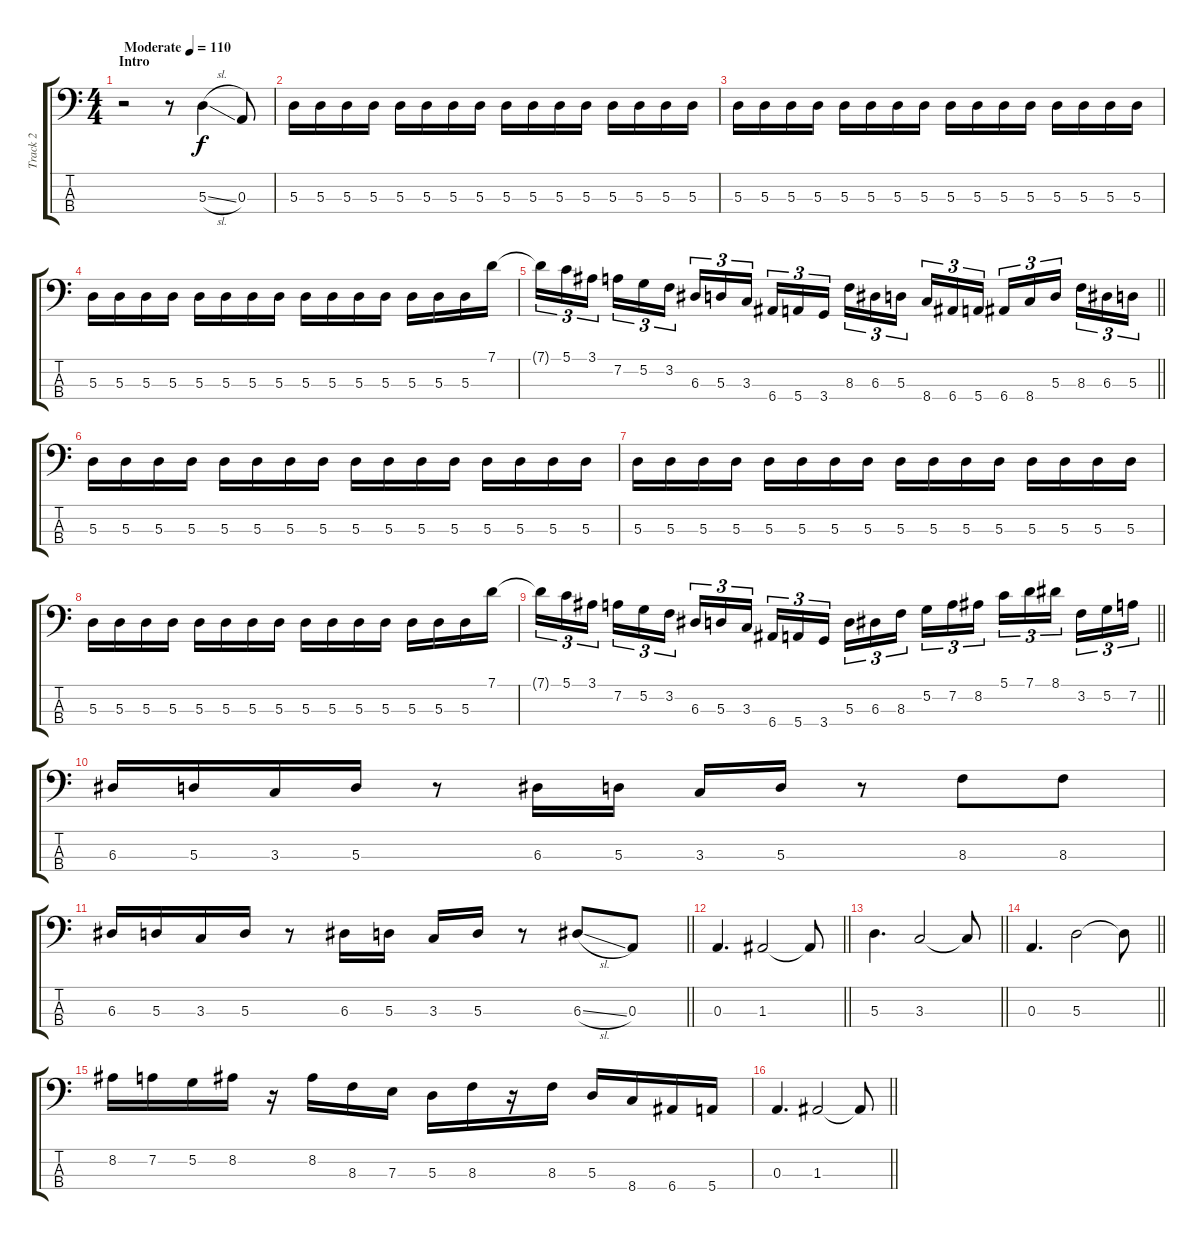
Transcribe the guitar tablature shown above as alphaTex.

\track ("Track 2" "Track 2") {instrument electricbassfinger}
\staff {score tabs}
\tuning (G2 D2 A1 E1) {hide}
\ts (4 4)
\section ("" "Intro")
\tempo (110 "Moderate")
\clef f4
\ks c
r.2{dy f instrument electricbassfinger} r.8 5.3{sl}.4 0.3.8 |
5.3.16 5.3.16 5.3.16 5.3.16 5.3.16 5.3.16 5.3.16 5.3.16 5.3.16 5.3.16 5.3.16 5.3.16 5.3.16 5.3.16 5.3.16 5.3.16 |
5.3.16 5.3.16 5.3.16 5.3.16 5.3.16 5.3.16 5.3.16 5.3.16 5.3.16 5.3.16 5.3.16 5.3.16 5.3.16 5.3.16 5.3.16 5.3.16 |
5.3.16 5.3.16 5.3.16 5.3.16 5.3.16 5.3.16 5.3.16 5.3.16 5.3.16 5.3.16 5.3.16 5.3.16 5.3.16 5.3.16 5.3.16 7.1.16 |
\barLineRight lightlight
7.1{t}.16{tu (3 2)} 5.1.16{tu (3 2)} 3.1.16{tu (3 2) beam splitsecondary} 7.2.16{tu (3 2)} 5.2.16{tu (3 2)} 3.2.16{tu (3 2)} 6.3.16{tu (3 2)} 5.3.16{tu (3 2)} 3.3.16{tu (3 2) beam splitsecondary} 6.4.16{tu (3 2)} 5.4.16{tu (3 2)} 3.4.16{tu (3 2)} 8.3.16{tu (3 2)} 6.3.16{tu (3 2)} 5.3.16{tu (3 2) beam splitsecondary} 8.4.16{tu (3 2)} 6.4.16{tu (3 2)} 5.4.16{tu (3 2)} 6.4.16{tu (3 2)} 8.4.16{tu (3 2)} 5.3.16{tu (3 2) beam splitsecondary} 8.3.16{tu (3 2)} 6.3.16{tu (3 2)} 5.3.16{tu (3 2)} |
\section ("" "")
5.3.16 5.3.16 5.3.16 5.3.16 5.3.16 5.3.16 5.3.16 5.3.16 5.3.16 5.3.16 5.3.16 5.3.16 5.3.16 5.3.16 5.3.16 5.3.16 |
5.3.16 5.3.16 5.3.16 5.3.16 5.3.16 5.3.16 5.3.16 5.3.16 5.3.16 5.3.16 5.3.16 5.3.16 5.3.16 5.3.16 5.3.16 5.3.16 |
5.3.16 5.3.16 5.3.16 5.3.16 5.3.16 5.3.16 5.3.16 5.3.16 5.3.16 5.3.16 5.3.16 5.3.16 5.3.16 5.3.16 5.3.16 7.1.16 |
\barLineRight lightlight
7.1{t}.16{tu (3 2)} 5.1.16{tu (3 2)} 3.1.16{tu (3 2) beam splitsecondary} 7.2.16{tu (3 2)} 5.2.16{tu (3 2)} 3.2.16{tu (3 2)} 6.3.16{tu (3 2)} 5.3.16{tu (3 2)} 3.3.16{tu (3 2) beam splitsecondary} 6.4.16{tu (3 2)} 5.4.16{tu (3 2)} 3.4.16{tu (3 2)} 5.3.16{tu (3 2)} 6.3.16{tu (3 2)} 8.3.16{tu (3 2) beam splitsecondary} 5.2.16{tu (3 2)} 7.2.16{tu (3 2)} 8.2.16{tu (3 2)} 5.1.16{tu (3 2)} 7.1.16{tu (3 2)} 8.1.16{tu (3 2) beam splitsecondary} 3.2.16{tu (3 2)} 5.2.16{tu (3 2)} 7.2.16{tu (3 2)} |
\section ("" "")
6.3.16 5.3.16 3.3.16 5.3.16 r.8 6.3.16 5.3.16 3.3.16 5.3.16 r.8 8.3.8 8.3.8 |
\barLineRight lightlight
6.3.16 5.3.16 3.3.16 5.3.16 r.8 6.3.16 5.3.16 3.3.16 5.3.16 r.8 6.3{sl}.8 0.3.8 |
\section ("" "")
\barLineRight lightlight
0.3.4{d} 1.3.2 1.3{t}.8 |
\barLineRight lightlight
5.3.4{d} 3.3.2 3.3{t}.8 |
\barLineRight lightlight
0.3.4{d} 5.3.2 5.3{t}.8 |
8.2.16 7.2.16 5.2.16 8.2.16 r.16 8.2.16 8.3.16 7.3.16 5.3.16 8.3.16 r.16 8.3.16 5.3.16 8.4.16 6.4.16 5.4.16 |
\barLineRight lightlight
0.3.4{d} 1.3.2 1.3{t}.8
